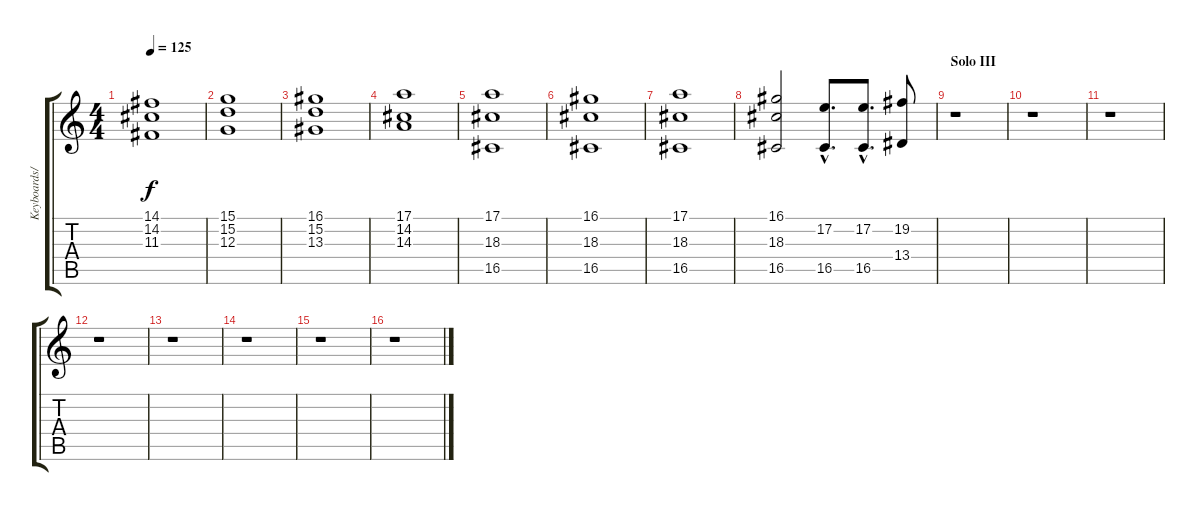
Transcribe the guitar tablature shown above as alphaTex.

\track ("Keyboards/Solo harmony" "Keyboards/") {instrument drawbarorgan}
\staff {score tabs}
\tuning (E4 B3 G3 D3 A2 E2) {hide}
\ts (4 4)
\tempo 125
\clef g2
\ks c
(14.1 14.2 11.3).1{dy f volume 13 balance 8 instrument drawbarorgan} |
(15.1 15.2 12.3).1 |
(16.1 15.2 13.3).1 |
(17.1 14.2 14.3).1 |
(17.1 18.3 16.5).1 |
(16.1 18.3 16.5).1 |
(17.1 18.3 16.5).1 |
(16.1 18.3 16.5).2 (17.2{hac} 16.5{hac}).8{d} (17.2{hac} 16.5{hac}).8{d} (19.2 13.4).8 |
\section ("" "Solo III")
r.1 |
r.1 |
r.1 |
r.1 |
r.1 |
r.1 |
r.1 |
r.1
